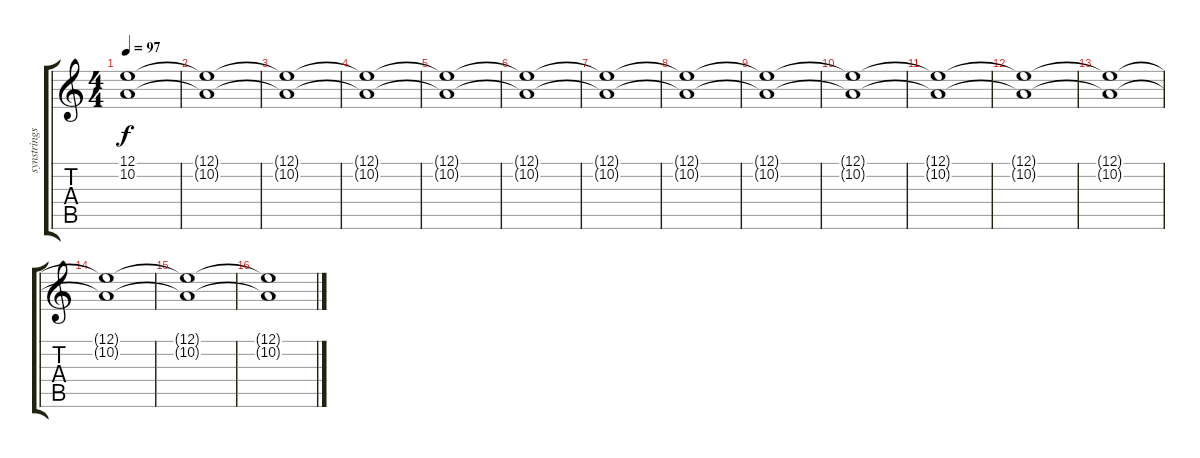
\track ("synstrings" "synstrings") {instrument synthstrings1}
\staff {score tabs}
\tuning (E4 B3 G3 D3 A2 E2) {hide}
\ts (4 4)
\tempo 97
\clef g2
\ks c
(12.1{t} 10.2{t}).1{dy f} |
(12.1{t} 10.2{t}).1 |
(12.1{t} 10.2{t}).1 |
(12.1{t} 10.2{t}).1 |
(12.1{t} 10.2{t}).1 |
(12.1{t} 10.2{t}).1 |
(12.1{t} 10.2{t}).1 |
(12.1{t} 10.2{t}).1 |
(12.1{t} 10.2{t}).1 |
(12.1{t} 10.2{t}).1 |
(12.1{t} 10.2{t}).1 |
(12.1{t} 10.2{t}).1 |
(12.1{t} 10.2{t}).1 |
(12.1{t} 10.2{t}).1 |
(12.1{t} 10.2{t}).1 |
(12.1{t} 10.2{t}).1
